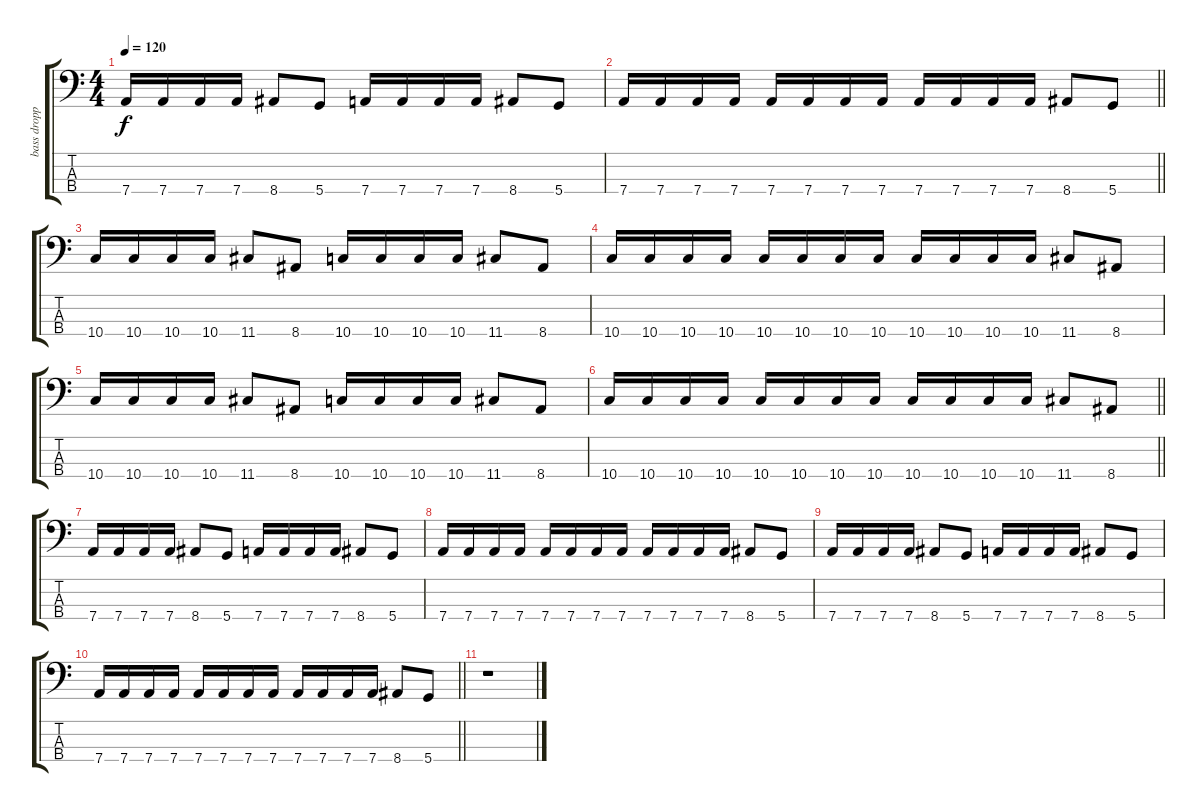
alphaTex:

\track ("bass dropped D" "bass dropp") {instrument electricbassfinger}
\staff {score tabs}
\tuning (G2 D2 A1 D1) {hide}
\ts (4 4)
\tempo 120
\clef f4
\ks c
7.4.16{dy f} 7.4.16 7.4.16 7.4.16 8.4.8 5.4.8 7.4.16 7.4.16 7.4.16 7.4.16 8.4.8 5.4.8 |
\barLineRight lightlight
7.4.16 7.4.16 7.4.16 7.4.16 7.4.16 7.4.16 7.4.16 7.4.16 7.4.16 7.4.16 7.4.16 7.4.16 8.4.8 5.4.8 |
10.4.16 10.4.16 10.4.16 10.4.16 11.4.8 8.4.8 10.4.16 10.4.16 10.4.16 10.4.16 11.4.8 8.4.8 |
10.4.16 10.4.16 10.4.16 10.4.16 10.4.16 10.4.16 10.4.16 10.4.16 10.4.16 10.4.16 10.4.16 10.4.16 11.4.8 8.4.8 |
10.4.16 10.4.16 10.4.16 10.4.16 11.4.8 8.4.8 10.4.16 10.4.16 10.4.16 10.4.16 11.4.8 8.4.8 |
\barLineRight lightlight
10.4.16 10.4.16 10.4.16 10.4.16 10.4.16 10.4.16 10.4.16 10.4.16 10.4.16 10.4.16 10.4.16 10.4.16 11.4.8 8.4.8 |
7.4.16 7.4.16 7.4.16 7.4.16 8.4.8 5.4.8 7.4.16 7.4.16 7.4.16 7.4.16 8.4.8 5.4.8 |
7.4.16 7.4.16 7.4.16 7.4.16 7.4.16 7.4.16 7.4.16 7.4.16 7.4.16 7.4.16 7.4.16 7.4.16 8.4.8 5.4.8 |
7.4.16 7.4.16 7.4.16 7.4.16 8.4.8 5.4.8 7.4.16 7.4.16 7.4.16 7.4.16 8.4.8 5.4.8 |
\barLineRight lightlight
7.4.16 7.4.16 7.4.16 7.4.16 7.4.16 7.4.16 7.4.16 7.4.16 7.4.16 7.4.16 7.4.16 7.4.16 8.4.8 5.4.8 |
r.1
